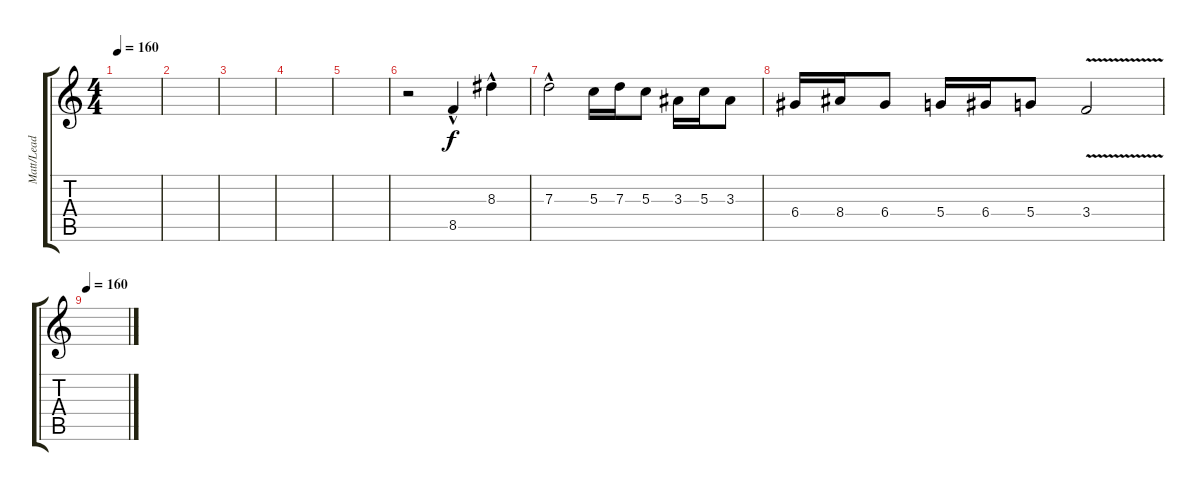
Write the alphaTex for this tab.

\track ("Matt/Lead Guitar" "Matt/Lead ") {instrument overdrivenguitar}
\staff {score tabs}
\tuning (E4 B3 G3 D3 A2 E2) {hide}
\ts (4 4)
\tempo 160
\clef g2
\ks c
|
|
|
|
|
r.2 8.5{hac}.4 8.3{hac}.4 |
7.3{hac}.2 5.3.16{dy f} 7.3.16 5.3.8 3.3.16 5.3.16 3.3.8 |
6.4.16 8.4.16 6.4.8 5.4.16 6.4.16 5.4.8 3.4{v}.2 |
\tempo 160
